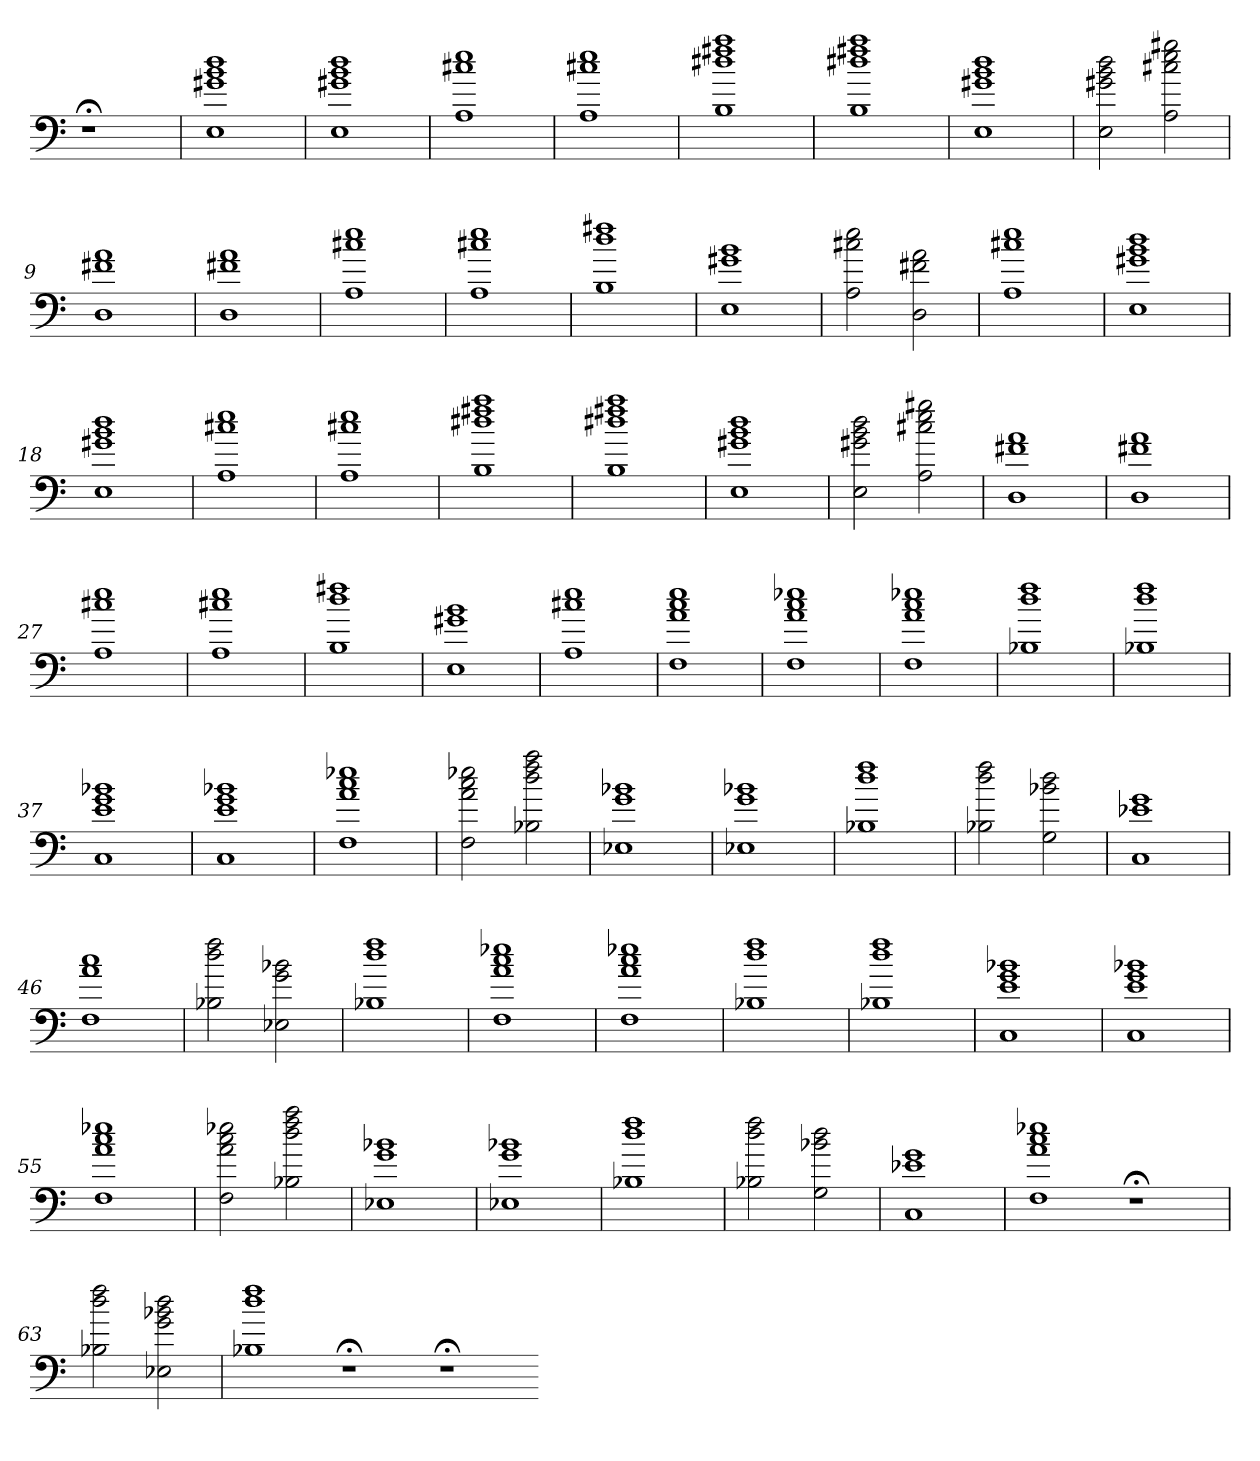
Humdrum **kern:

**kern
*part1
*staff1
=
1r;<
=1
1E 1g#X 1b 1dd
=2
1E 1g#X 1b 1dd
=3
1A 1cc#X 1ee
=4
1A 1cc#X 1ee
=5
1B 1dd#X 1ff#X 1aa
=6
1B 1dd#X 1ff#X 1aa
=7
1E 1g#X 1b 1dd
=8
2E 2g#X 2b 2dd
2A 2cc#X 2ee 2gg#X
=9
1D 1f#X 1a
=10
1D 1f#X 1a
=11
1A 1cc#X 1ee
=12
1A 1cc#X 1ee
=13
1B 1dd 1ff#X
=14
1E 1g#X 1b
=15
2A 2cc#X 2ee
2D 2f#X 2a
=16
1A 1cc#X 1ee
=17
1E 1g#X 1b 1dd
=18
1E 1g#X 1b 1dd
=19
1A 1cc#X 1ee
=20
1A 1cc#X 1ee
=21
1B 1dd#X 1ff#X 1aa
=22
1B 1dd#X 1ff#X 1aa
=23
1E 1g#X 1b 1dd
=24
2E 2g#X 2b 2dd
2A 2cc#X 2ee 2gg#X
=25
1D 1f#X 1a
=26
1D 1f#X 1a
=27
1A 1cc#X 1ee
=28
1A 1cc#X 1ee
=29
1B 1dd 1ff#X
=30
1E 1g#X 1b
=31
1A 1cc#X 1ee
=32
1F 1a 1cc 1ee
=33
1F 1a 1cc 1ee-X
=34
1F 1a 1cc 1ee-X
=35
1B-X 1dd 1ff
=36
1B-X 1dd 1ff
=37
1C 1e 1g 1b-X
=38
1C 1e 1g 1b-X
=39
1F 1a 1cc 1ee-X
=40
2F 2a 2cc 2ee-X
2B-X 2dd 2ff 2aa
=41
1E-X 1g 1b-X
=42
1E-X 1g 1b-X
=43
1B-X 1dd 1ff
=44
2B-X 2dd 2ff
2G 2b-X 2dd
=45
1C 1e-X 1g
=46
1F 1a 1cc
=47
2B-X 2dd 2ff
2E-X 2g 2b-X
=48
1B-X 1dd 1ff
=49
1F 1a 1cc 1ee-X
=50
1F 1a 1cc 1ee-X
=51
1B-X 1dd 1ff
=52
1B-X 1dd 1ff
=53
1C 1e 1g 1b-X
=54
1C 1e 1g 1b-X
=55
1F 1a 1cc 1ee-X
=56
2F 2a 2cc 2ee-X
2B-X 2dd 2ff 2aa
=57
1E-X 1g 1b-X
=58
1E-X 1g 1b-X
=59
1B-X 1dd 1ff
=60
2B-X 2dd 2ff
2G 2b-X 2dd
=61
1C 1e-X 1g
=62
1F 1a 1cc 1ee-X
1r;<
=63
2B-X 2dd 2ff
2E-X 2g 2b-X 2dd
=64
1B-X 1dd 1ff
1r;<
1r;<
=-
*-
